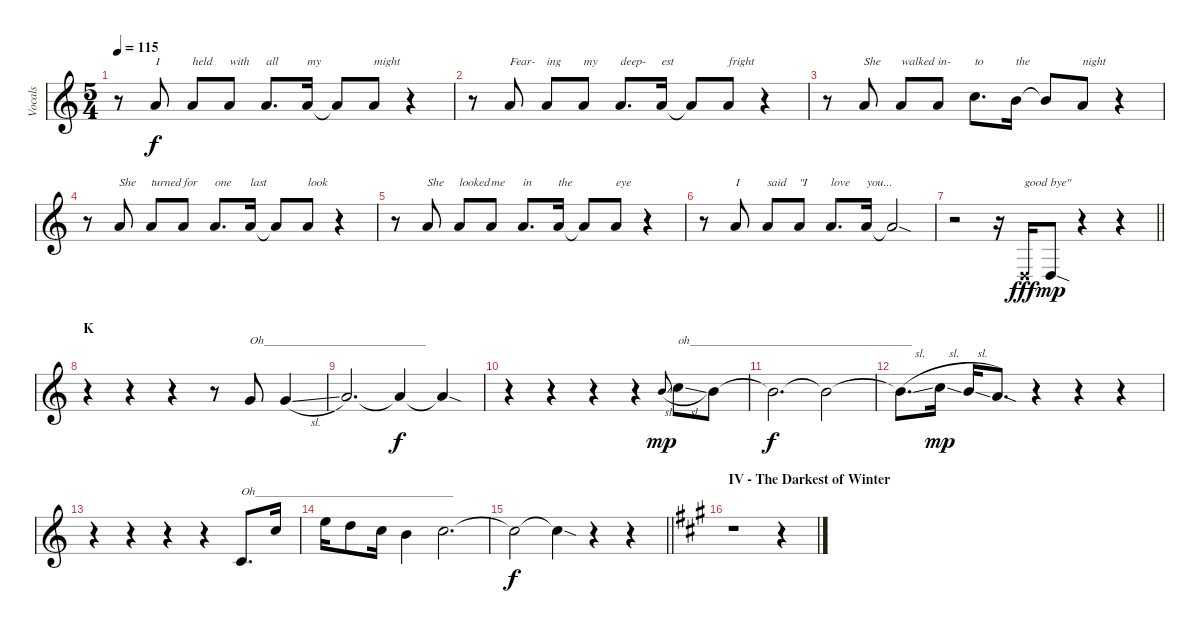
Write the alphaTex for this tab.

\track ("Vocals" "Vocals") {instrument oboe}
\staff {score}
\tuning (E4 B3 G3 D3 A2 E2) {hide}
\ts (5 4)
\tempo 115
\clef g2
\ks aminor
r.8{dy f} 5.1.8{txt "I"} 5.1.8{txt "held"} 5.1.8{txt "with"} 5.1.8{d txt "all"} 5.1.16{txt "my"} 5.1{t}.8 5.1.8{txt "might"} r.4 |
r.8 5.1.8{txt "Fear-"} 5.1.8{txt "ing"} 5.1.8{txt "my"} 5.1.8{d txt "deep-"} 5.1.16{txt "est"} 5.1{t}.8 5.1.8{txt "fright"} r.4 |
r.8 5.1.8{txt "She"} 5.1.8{txt "walked"} 5.1.8{txt "in-"} 8.1.8{d txt "to"} 7.1.16{txt "the"} 7.1{t}.8 5.1.8{txt "night"} r.4 |
r.8 5.1.8{txt "She"} 5.1.8{txt "turned"} 5.1.8{txt "for"} 5.1.8{d txt "one"} 5.1.16{txt "last"} 5.1{t}.8 5.1.8{txt "look"} r.4 |
r.8 5.1.8{txt "She"} 5.1.8{txt "looked"} 5.1.8{txt "me"} 5.1.8{d txt "in"} 5.1.16{txt "the"} 5.1{t}.8 5.1.8{txt "eye"} r.4 |
r.8 5.1.8{txt "I"} 5.1.8{txt "said"} 5.1.8{txt "\"I"} 5.1.8{d txt "love"} 5.1.16{txt "you..."} 5.1{sod t}.2 |
\barLineRight lightlight
r.2 r.16 5.5{x}.16{txt "good" dy fff} 5.5{sod}.8{txt "bye\"" dy mp} r.4 r.4 |
\section ("" "K")
r.4{balance 0} r.4{balance 16} r.4 r.8 3.1.8{txt "Oh___________________________"} 3.1{sl}.4 |
5.1.2{d} 5.1{t}.4{dy f} 5.1{sod t}.4 |
r.4 r.4{balance 0} r.4 r.4 7.1{sl}.8{gr onbeat dy mp} 8.1{sl}.8{txt "oh_____________________________________"} 7.1.8 |
7.1{t}.2{d dy f} 7.1{t}.2 |
7.1{sl t}.8{d} 8.1{sl}.16{dy mp} 7.1{sl}.16{balance 16} 5.1{sod}.8{d} r.4 r.4 r.4 |
r.4 r.4 r.4 r.4 5.3.8{d txt "Oh_________________________________"} 17.3.16 |
21.3.16 19.3.8 17.3.16 16.3.4{balance 0} 17.3.2{d} |
\barLineRight lightlight
17.3{t}.2{dy f} 17.3{sod t}.4 r.4 r.4 |
\section ("" "IV - The Darkest of Winter")
\ks f#minor
r.1 r.4
